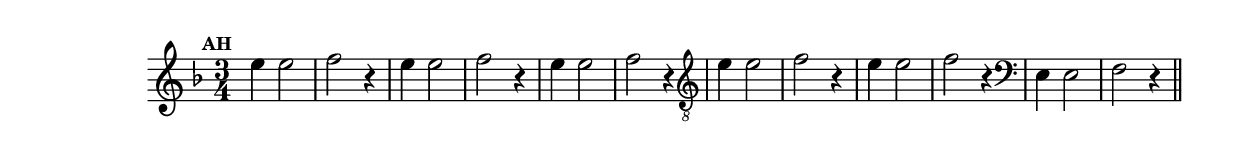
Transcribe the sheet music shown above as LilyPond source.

%% -*- coding: utf-8 -*-
\version "2.16.0"

%% \header { texidoc="Perguntas e Respostas"}

\relative c'' {

  \override Staff.TimeSignature #'style = #'()
  \time 3/4 
  \override Score.BarNumber #'transparent = ##t
  \override Score.RehearsalMark #'font-size = #-2
  \override Score.BarNumber #'transparent = ##t
  \set Score.markFormatter = #format-mark-numbers
  \key d \minor

  \mark 33

  %% CAVAQUINHO - BANJO
  \tag #'cv {
    e4 e2 | f r4 
  }

  %% BANDOLIM
  \tag #'bd {
    e4 e2 | f r4 
  }

  %% VIOLA
  \tag #'va {
    e4 e2 | f r4 
  }

  %% VIOLÃO TENOR
  \tag #'vt {
    \clef "G_8"
    e,4 e2 | f r4 
  }

  %% VIOLÃO
  \tag #'vi {
    \clef "G_8"
    e4 e2 | f r4 
  }

  %% BAIXO - BAIXOLÃO
  \tag #'bx {
    \clef bass
    e,4 e2 | f r4 
  }


  %% END DOCUMENT
  \bar "||"
}
